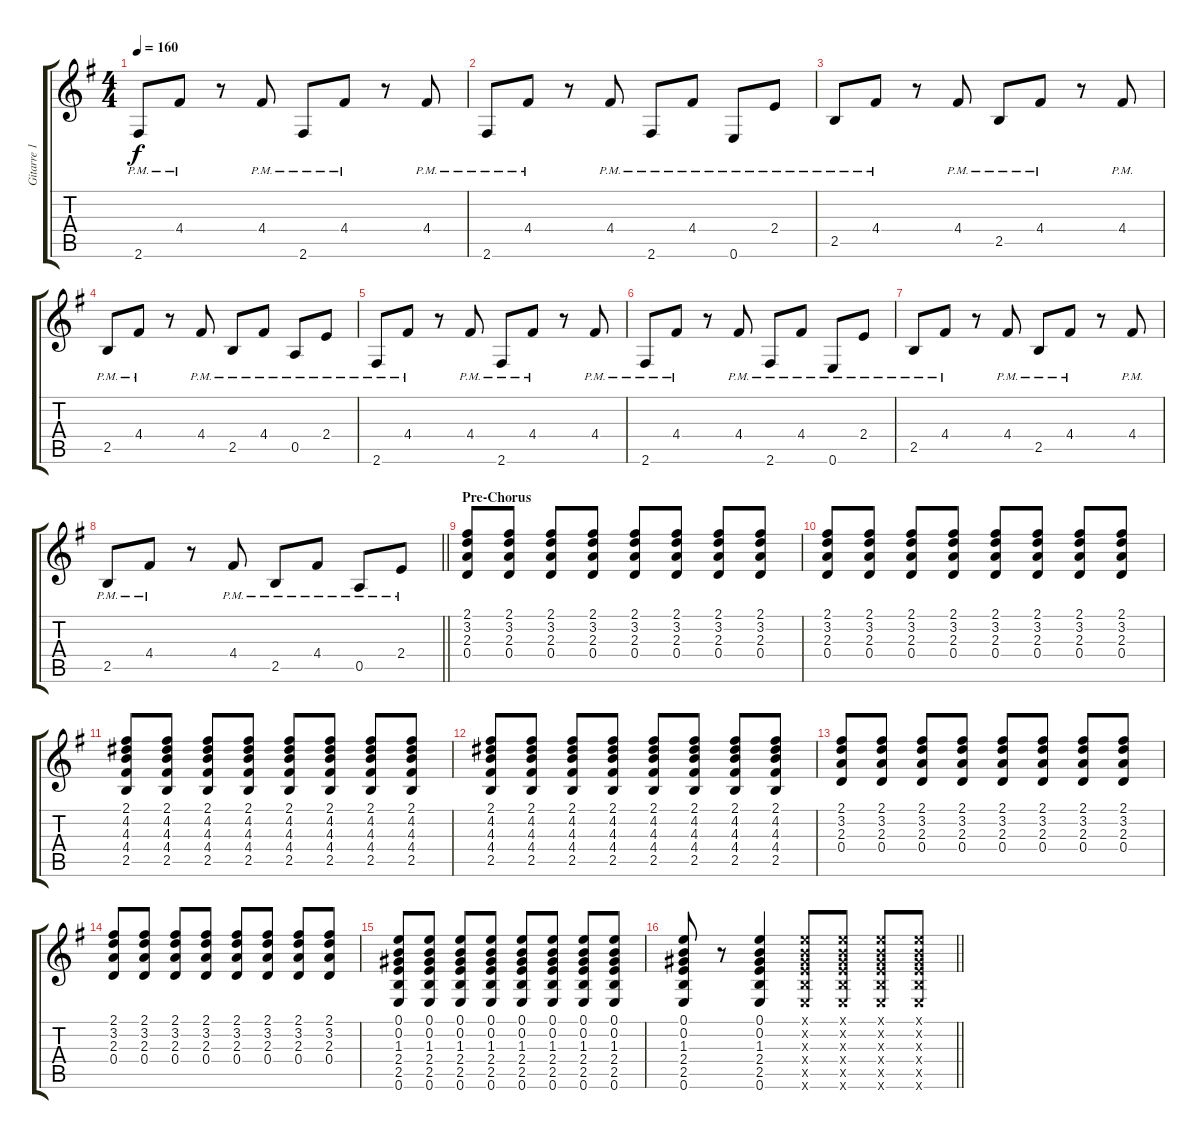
\track ("Gitarre 1 (Verzerrt)" "Gitarre 1 ") {instrument overdrivenguitar}
\staff {score tabs}
\tuning (E4 B3 G3 D3 A2 E2) {hide}
\ts (4 4)
\tempo 160
\clef g2
\ks g
2.6{pm}.8{dy f} 4.4{pm}.8 r.8 4.4{pm}.8 2.6{pm}.8 4.4{pm}.8 r.8 4.4{pm}.8 |
2.6{pm}.8 4.4{pm}.8 r.8 4.4{pm}.8 2.6{pm}.8 4.4{pm}.8 0.6{pm}.8 2.4{pm}.8 |
2.5{pm}.8 4.4{pm}.8 r.8 4.4{pm}.8 2.5{pm}.8 4.4{pm}.8 r.8 4.4{pm}.8 |
2.5{pm}.8 4.4{pm}.8 r.8 4.4{pm}.8 2.5{pm}.8 4.4{pm}.8 0.5{pm}.8 2.4{pm}.8 |
2.6{pm}.8 4.4{pm}.8 r.8 4.4{pm}.8 2.6{pm}.8 4.4{pm}.8 r.8 4.4{pm}.8 |
2.6{pm}.8 4.4{pm}.8 r.8 4.4{pm}.8 2.6{pm}.8 4.4{pm}.8 0.6{pm}.8 2.4{pm}.8 |
2.5{pm}.8 4.4{pm}.8 r.8 4.4{pm}.8 2.5{pm}.8 4.4{pm}.8 r.8 4.4{pm}.8 |
\barLineRight lightlight
2.5{pm}.8 4.4{pm}.8 r.8 4.4{pm}.8 2.5{pm}.8 4.4{pm}.8 0.5{pm}.8 2.4{pm}.8 |
\section ("" "Pre-Chorus")
(2.1 3.2 2.3 0.4).8 (2.1 3.2 2.3 0.4).8 (2.1 3.2 2.3 0.4).8 (2.1 3.2 2.3 0.4).8 (2.1 3.2 2.3 0.4).8 (2.1 3.2 2.3 0.4).8 (2.1 3.2 2.3 0.4).8 (2.1 3.2 2.3 0.4).8 |
(2.1 3.2 2.3 0.4).8 (2.1 3.2 2.3 0.4).8 (2.1 3.2 2.3 0.4).8 (2.1 3.2 2.3 0.4).8 (2.1 3.2 2.3 0.4).8 (2.1 3.2 2.3 0.4).8 (2.1 3.2 2.3 0.4).8 (2.1 3.2 2.3 0.4).8 |
(2.1 4.2 4.3 4.4 2.5).8 (2.1 4.2 4.3 4.4 2.5).8 (2.1 4.2 4.3 4.4 2.5).8 (2.1 4.2 4.3 4.4 2.5).8 (2.1 4.2 4.3 4.4 2.5).8 (2.1 4.2 4.3 4.4 2.5).8 (2.1 4.2 4.3 4.4 2.5).8 (2.1 4.2 4.3 4.4 2.5).8 |
(2.1 4.2 4.3 4.4 2.5).8 (2.1 4.2 4.3 4.4 2.5).8 (2.1 4.2 4.3 4.4 2.5).8 (2.1 4.2 4.3 4.4 2.5).8 (2.1 4.2 4.3 4.4 2.5).8 (2.1 4.2 4.3 4.4 2.5).8 (2.1 4.2 4.3 4.4 2.5).8 (2.1 4.2 4.3 4.4 2.5).8 |
(2.1 3.2 2.3 0.4).8 (2.1 3.2 2.3 0.4).8 (2.1 3.2 2.3 0.4).8 (2.1 3.2 2.3 0.4).8 (2.1 3.2 2.3 0.4).8 (2.1 3.2 2.3 0.4).8 (2.1 3.2 2.3 0.4).8 (2.1 3.2 2.3 0.4).8 |
(2.1 3.2 2.3 0.4).8 (2.1 3.2 2.3 0.4).8 (2.1 3.2 2.3 0.4).8 (2.1 3.2 2.3 0.4).8 (2.1 3.2 2.3 0.4).8 (2.1 3.2 2.3 0.4).8 (2.1 3.2 2.3 0.4).8 (2.1 3.2 2.3 0.4).8 |
(0.1 0.2 1.3 2.4 2.5 0.6).8 (0.1 0.2 1.3 2.4 2.5 0.6).8 (0.1 0.2 1.3 2.4 2.5 0.6).8 (0.1 0.2 1.3 2.4 2.5 0.6).8 (0.1 0.2 1.3 2.4 2.5 0.6).8 (0.1 0.2 1.3 2.4 2.5 0.6).8 (0.1 0.2 1.3 2.4 2.5 0.6).8 (0.1 0.2 1.3 2.4 2.5 0.6).8 |
\barLineRight lightlight
(0.1 0.2 1.3 2.4 2.5 0.6).8 r.8 (0.1 0.2 1.3 2.4 2.5 0.6).4 (0.1{x} 0.2{x} 1.3{x} 2.4{x} 2.5{x} 0.6{x}).8 (0.1{x} 0.2{x} 1.3{x} 2.4{x} 2.5{x} 0.6{x}).8 (0.1{x} 0.2{x} 1.3{x} 2.4{x} 2.5{x} 0.6{x}).8 (0.1{x} 0.2{x} 1.3{x} 2.4{x} 2.5{x} 0.6{x}).8
